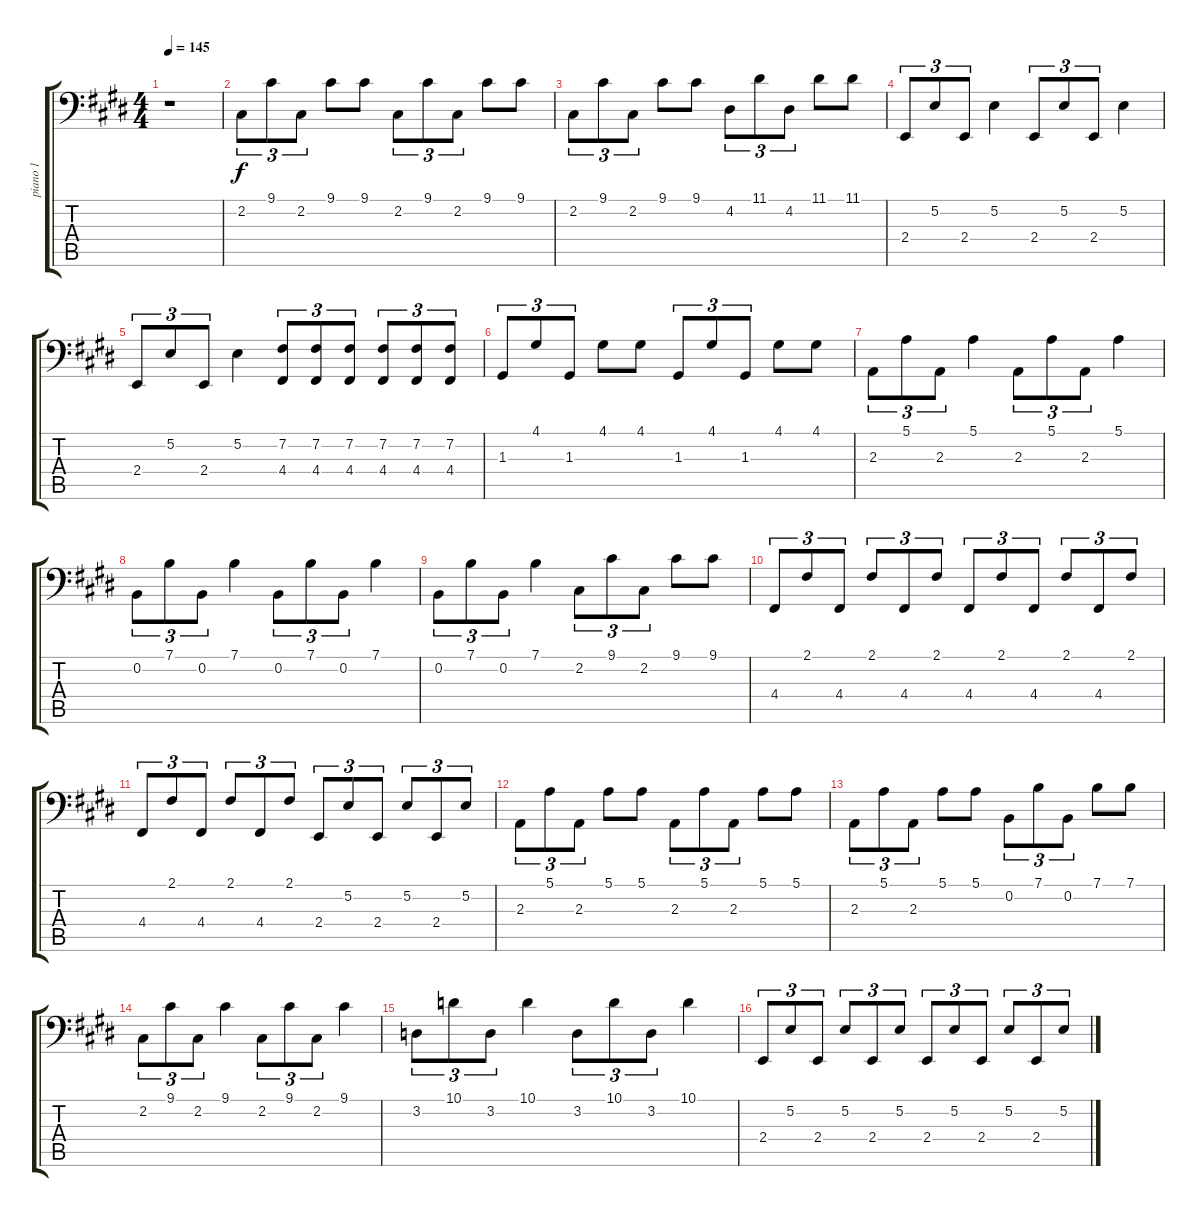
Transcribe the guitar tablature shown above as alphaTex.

\track ("piano 1" "piano 1") {solo instrument acousticgrandpiano}
\staff {score tabs}
\tuning (E3 B2 G2 D2 A1 E1) {hide}
\ts (4 4)
\tempo 145
\clef f4
\ks e
r.1{dy f} |
2.2.8{tu (3 2)} 9.1.8{tu (3 2)} 2.2.8{tu (3 2)} 9.1.8 9.1.8 2.2.8{tu (3 2)} 9.1.8{tu (3 2)} 2.2.8{tu (3 2)} 9.1.8 9.1.8 |
2.2.8{tu (3 2)} 9.1.8{tu (3 2)} 2.2.8{tu (3 2)} 9.1.8 9.1.8 4.2.8{tu (3 2)} 11.1.8{tu (3 2)} 4.2.8{tu (3 2)} 11.1.8 11.1.8 |
2.4.8{tu (3 2)} 5.2.8{tu (3 2)} 2.4.8{tu (3 2)} 5.2.4 2.4.8{tu (3 2)} 5.2.8{tu (3 2)} 2.4.8{tu (3 2)} 5.2.4 |
2.4.8{tu (3 2)} 5.2.8{tu (3 2)} 2.4.8{tu (3 2)} 5.2.4 (7.2 4.4).8{tu (3 2)} (7.2 4.4).8{tu (3 2)} (7.2 4.4).8{tu (3 2)} (7.2 4.4).8{tu (3 2)} (7.2 4.4).8{tu (3 2)} (7.2 4.4).8{tu (3 2)} |
1.3.8{tu (3 2)} 4.1.8{tu (3 2)} 1.3.8{tu (3 2)} 4.1.8 4.1.8 1.3.8{tu (3 2)} 4.1.8{tu (3 2)} 1.3.8{tu (3 2)} 4.1.8 4.1.8 |
2.3.8{tu (3 2)} 5.1.8{tu (3 2)} 2.3.8{tu (3 2)} 5.1.4 2.3.8{tu (3 2)} 5.1.8{tu (3 2)} 2.3.8{tu (3 2)} 5.1.4 |
0.2.8{tu (3 2)} 7.1.8{tu (3 2)} 0.2.8{tu (3 2)} 7.1.4 0.2.8{tu (3 2)} 7.1.8{tu (3 2)} 0.2.8{tu (3 2)} 7.1.4 |
0.2.8{tu (3 2)} 7.1.8{tu (3 2)} 0.2.8{tu (3 2)} 7.1.4 2.2.8{tu (3 2)} 9.1.8{tu (3 2)} 2.2.8{tu (3 2)} 9.1.8 9.1.8 |
4.4.8{tu (3 2)} 2.1.8{tu (3 2)} 4.4.8{tu (3 2)} 2.1.8{tu (3 2)} 4.4.8{tu (3 2)} 2.1.8{tu (3 2)} 4.4.8{tu (3 2)} 2.1.8{tu (3 2)} 4.4.8{tu (3 2)} 2.1.8{tu (3 2)} 4.4.8{tu (3 2)} 2.1.8{tu (3 2)} |
4.4.8{tu (3 2)} 2.1.8{tu (3 2)} 4.4.8{tu (3 2)} 2.1.8{tu (3 2)} 4.4.8{tu (3 2)} 2.1.8{tu (3 2)} 2.4.8{tu (3 2)} 5.2.8{tu (3 2)} 2.4.8{tu (3 2)} 5.2.8{tu (3 2)} 2.4.8{tu (3 2)} 5.2.8{tu (3 2)} |
2.3.8{tu (3 2)} 5.1.8{tu (3 2)} 2.3.8{tu (3 2)} 5.1.8 5.1.8 2.3.8{tu (3 2)} 5.1.8{tu (3 2)} 2.3.8{tu (3 2)} 5.1.8 5.1.8 |
2.3.8{tu (3 2)} 5.1.8{tu (3 2)} 2.3.8{tu (3 2)} 5.1.8 5.1.8 0.2.8{tu (3 2)} 7.1.8{tu (3 2)} 0.2.8{tu (3 2)} 7.1.8 7.1.8 |
2.2.8{tu (3 2)} 9.1.8{tu (3 2)} 2.2.8{tu (3 2)} 9.1.4 2.2.8{tu (3 2)} 9.1.8{tu (3 2)} 2.2.8{tu (3 2)} 9.1.4 |
3.2.8{tu (3 2)} 10.1.8{tu (3 2)} 3.2.8{tu (3 2)} 10.1.4 3.2.8{tu (3 2)} 10.1.8{tu (3 2)} 3.2.8{tu (3 2)} 10.1.4 |
2.4.8{tu (3 2)} 5.2.8{tu (3 2)} 2.4.8{tu (3 2)} 5.2.8{tu (3 2)} 2.4.8{tu (3 2)} 5.2.8{tu (3 2)} 2.4.8{tu (3 2)} 5.2.8{tu (3 2)} 2.4.8{tu (3 2)} 5.2.8{tu (3 2)} 2.4.8{tu (3 2)} 5.2.8{tu (3 2)}
